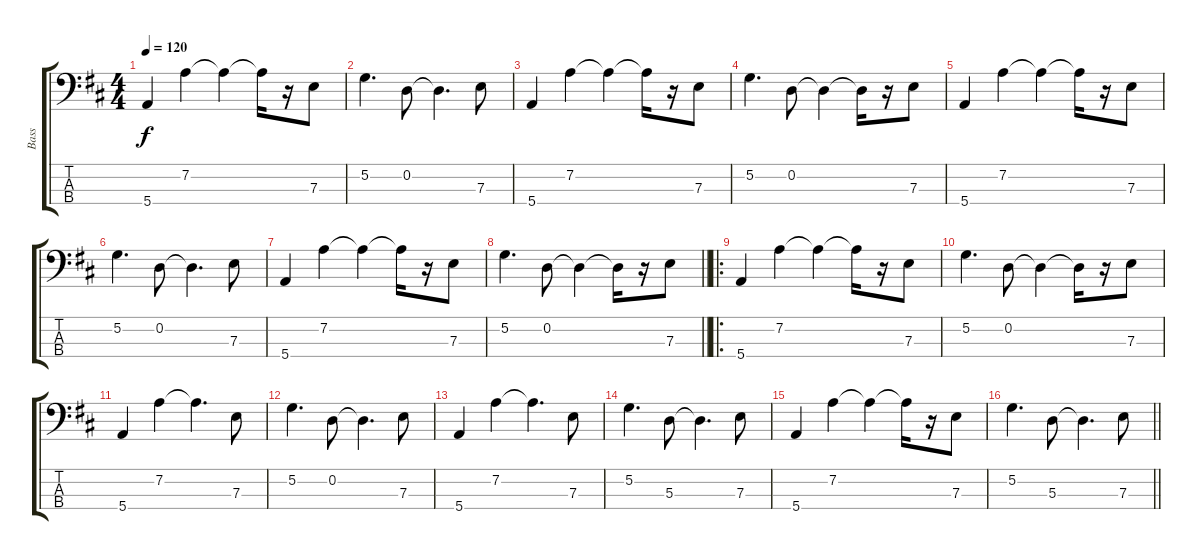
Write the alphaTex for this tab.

\track ("Bass" "Bass") {instrument electricbasspick}
\staff {score tabs}
\tuning (G2 D2 A1 E1) {hide}
\ts (4 4)
\tempo 120
\clef f4
\ks d
5.4.4{dy f instrument electricbasspick} 7.2.4 7.2{t}.4 7.2{t}.16 r.16 7.3.8 |
5.2.4{d} 0.2.8 0.2{t}.4{d} 7.3.8 |
5.4.4 7.2.4 7.2{t}.4 7.2{t}.16 r.16 7.3.8 |
5.2.4{d} 0.2.8 0.2{t}.4 0.2{t}.16 r.16 7.3.8 |
5.4.4 7.2.4 7.2{t}.4 7.2{t}.16 r.16 7.3.8 |
5.2.4{d} 0.2.8 0.2{t}.4{d} 7.3.8 |
5.4.4 7.2.4 7.2{t}.4 7.2{t}.16 r.16 7.3.8 |
\barLineRight lightlight
5.2.4{d} 0.2.8 0.2{t}.4 0.2{t}.16 r.16 7.3.8 |
\ro
5.4.4 7.2.4 7.2{t}.4 7.2{t}.16 r.16 7.3.8 |
5.2.4{d} 0.2.8 0.2{t}.4 0.2{t}.16 r.16 7.3.8 |
5.4.4 7.2.4 7.2{t}.4{d} 7.3.8 |
5.2.4{d} 0.2.8 0.2{t}.4{d} 7.3.8 |
5.4.4 7.2.4 7.2{t}.4{d} 7.3.8 |
5.2.4{d} 5.3.8 5.3{t}.4{d} 7.3.8 |
5.4.4 7.2.4 7.2{t}.4 7.2{t}.16 r.16 7.3.8 |
\barLineRight lightlight
5.2.4{d} 5.3.8 5.3{t}.4{d} 7.3.8
